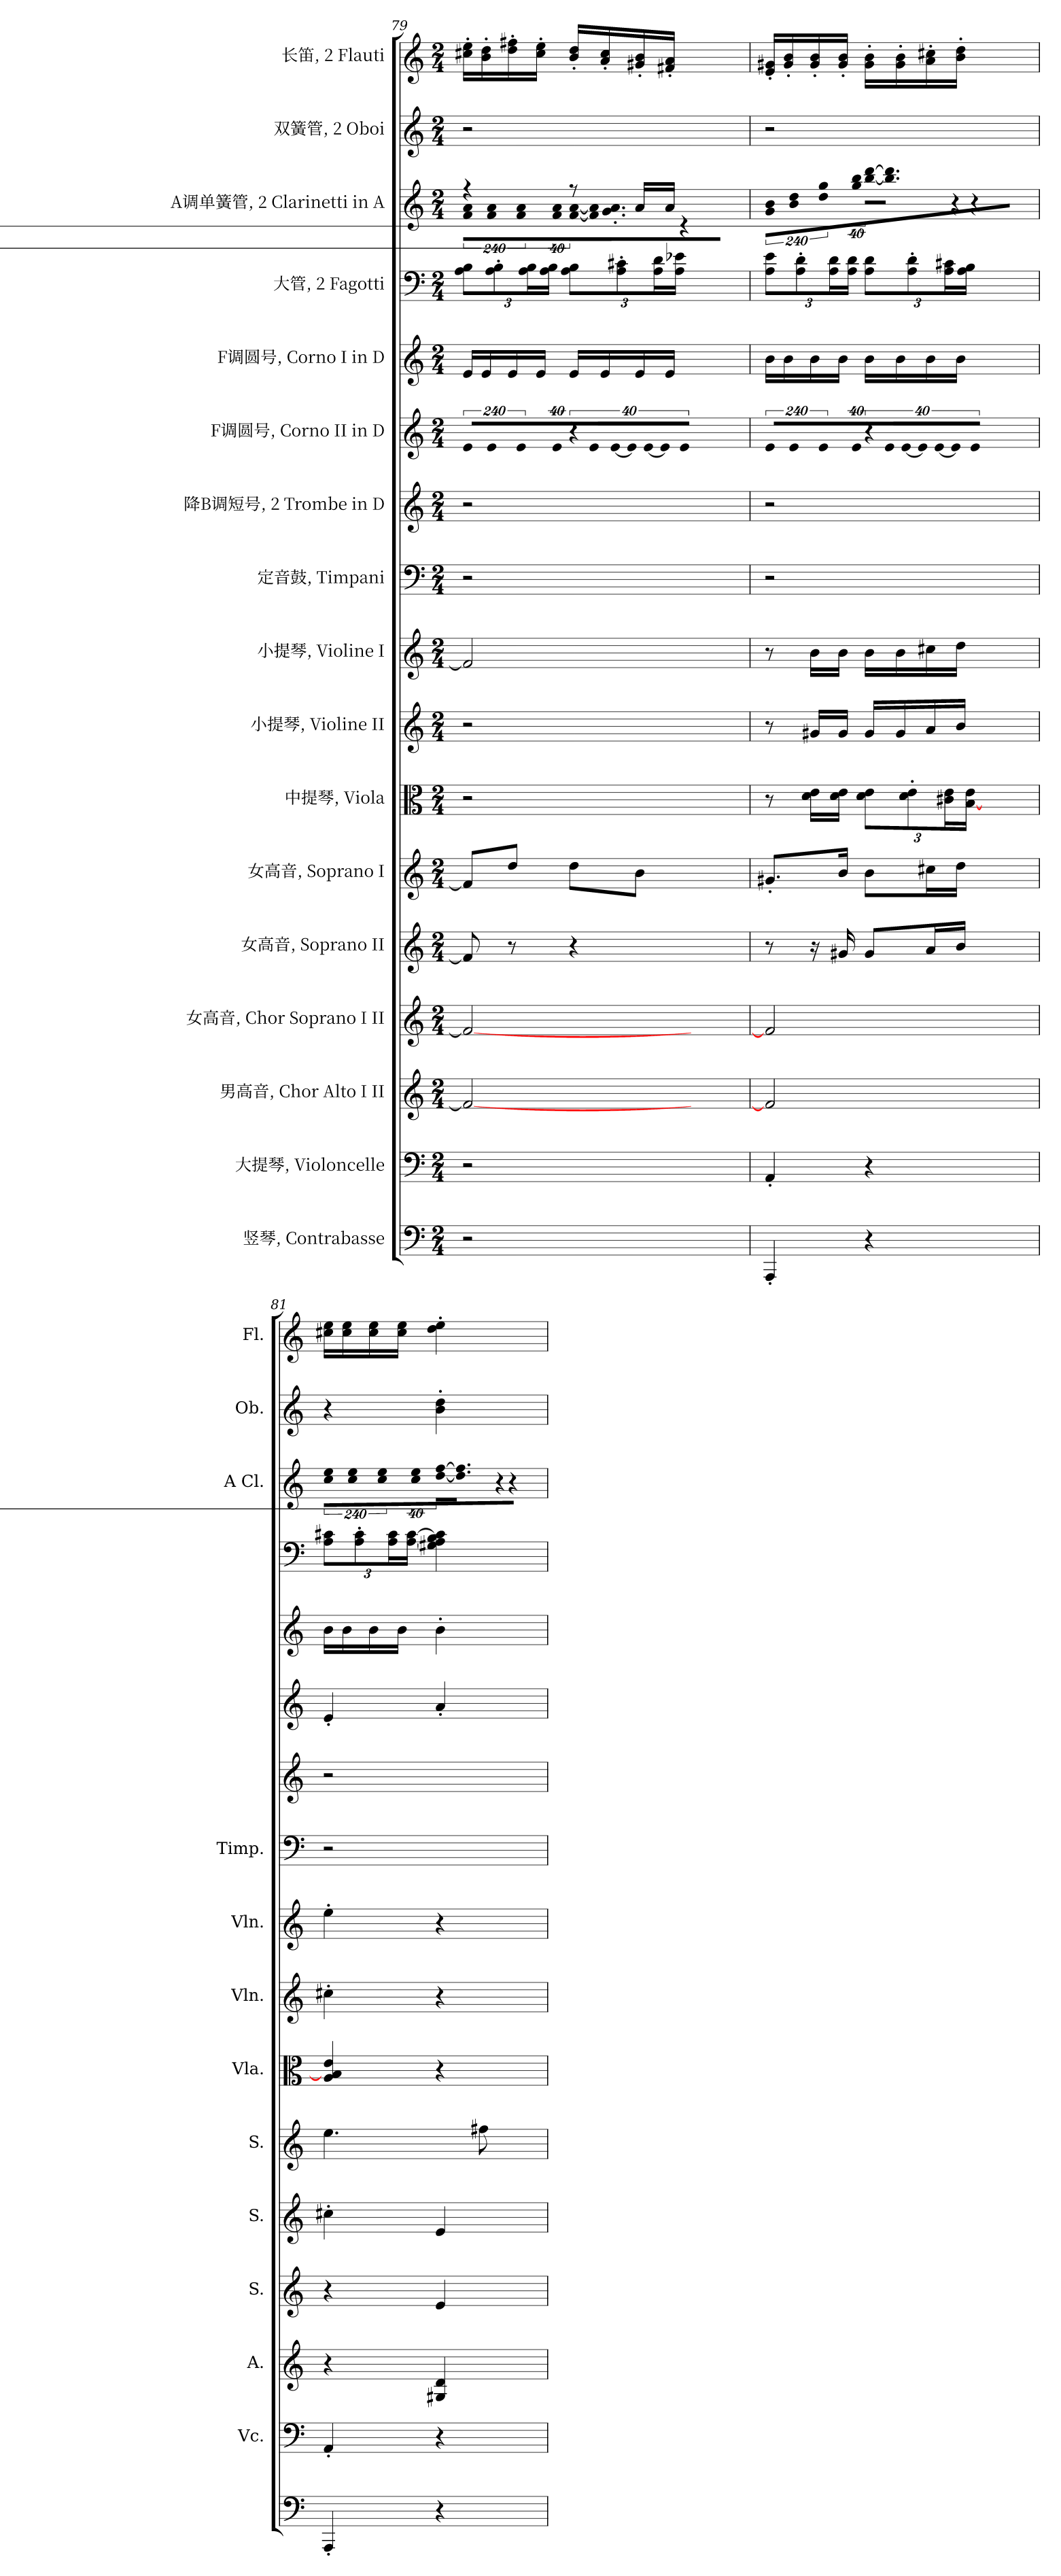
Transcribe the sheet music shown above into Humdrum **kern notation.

**kern	**kern	**kern	**kern	**kern	**kern	**kern	**kern	**kern	**kern	**kern	**kern	**kern	**kern	**kern	**kern	**kern
*part17	*part16	*part15	*part14	*part13	*part12	*part11	*part10	*part9	*part8	*part7	*part6	*part5	*part4	*part3	*part2	*part1
*staff17	*staff16	*staff15	*staff14	*staff13	*staff12	*staff11	*staff10	*staff9	*staff8	*staff7	*staff6	*staff5	*staff4	*staff3	*staff2	*staff1
*I"竖琴, Contrabasse	*I"大提琴, Violoncelle	*I"男高音, Chor Alto I II	*I"女高音, Chor Soprano I II	*I"女高音, Soprano II	*I"女高音, Soprano I	*I"中提琴, Viola	*I"小提琴, Violine II	*I"小提琴, Violine I	*I"定音鼓, Timpani	*I"降B调短号, 2 Trombe in D	*I"F调圆号, Corno II in D	*I"F调圆号, Corno I in D	*I"大管, 2 Fagotti	*I"A调单簧管, 2 Clarinetti in A	*I"双簧管, 2 Oboi	*I"长笛, 2 Flauti
*	*I'Vc.	*I'A.	*I'S.	*I'S.	*I'S.	*I'Vla.	*I'Vln.	*I'Vln.	*I'Timp.	*	*	*	*	*I'A Cl.	*I'Ob.	*I'Fl.
*clefF4	*clefF4	*clefG2	*clefG2	*clefG2	*clefG2	*clefC3	*clefG2	*clefG2	*clefF4	*clefG2	*clefG2	*clefG2	*clefF4	*clefG2	*clefG2	*clefG2
*	*	*	*	*	*	*	*	*	*	*ITrd1c2	*ITrd4c7	*ITrd4c7	*	*ITrd2c3	*	*
*k[]	*k[]	*k[]	*k[]	*k[]	*k[]	*k[]	*k[]	*k[]	*k[]	*k[b-e-]	*k[b-]	*k[b-]	*k[]	*k[f#c#g#]	*k[]	*k[]
*M2/4	*M2/4	*M2/4	*M2/4	*M2/4	*M2/4	*M2/4	*M2/4	*M2/4	*M2/4	*M2/4	*M2/4	*M2/4	*M2/4	*M2/4	*M2/4	*M2/4
*MM85	*MM85	*MM85	*MM85	*MM85	*MM85	*MM85	*MM85	*MM85	*MM85	*MM85	*MM85	*MM85	*MM85	*MM85	*MM85	*MM85
=79	=79	=79	=79	=79	=79	=79	=79	=79	=79	=79	=79	=79	=79	=79	=79	=79
!	!	!	!	!	!	!	!	!	!	!	!LO:N:vis=16	!	!	!	!	!
*	*	*	*	*	*	*	*	*	*	*	*	*	*Xbrackettup	*	*	*
*	*	*	*	*	*	*	*	*	*	*	*	*	*	*^	*	*
!	!	!	!	!	!	!	!	!	!	!	!	!	!	!	!LO:N:vis=16	!	!
2r	2r	2f#/_	2f#/_	8f#/]	8f#/L]	2r	2r	2f#/]	2r	2r	1920%137A/LL	16A/LL	12A\ 12B\L	4r	1920%137d\ 1920%137f#\LL	2r	16cc#X\' 16ee\'LL
.	.	.	.	.	.	.	.	.	.	.	.	16A/	.	.	.	.	16b\' 16dd\'
!	!	!	!	!	!	!	!	!	!	!	!LO:N:vis=16	!	!	!	!LO:N:vis=16	!	!
.	.	.	.	.	.	.	.	.	.	.	1920%137A/	.	.	.	1920%137d\ 1920%137f#\	.	.
.	.	.	.	.	.	.	.	.	.	.	.	.	12A\' 12B\'	.	.	.	.
.	.	.	.	8r	8dd/J	.	.	.	.	.	.	16A/	.	.	.	.	16dd\' 16ff#X\'
!	!	!	!	!	!	!	!	!	!	!	!LO:N:vis=16	!	!	!	!LO:N:vis=16	!	!
.	.	.	.	.	.	.	.	.	.	.	1920%137A/	.	.	.	1920%137d\ 1920%137f#\	.	.
.	.	.	.	.	.	.	.	.	.	.	.	.	24A\ 24B\L	.	.	.	.
.	.	.	.	.	.	.	.	.	.	.	.	16A/JJ	.	.	.	.	16cc#\' 16ee\'JJ
.	.	.	.	.	.	.	.	.	.	.	.	.	24A\ 24B\JJ	.	.	.	.
!	!	!	!	!	!	!	!	!	!	!	!LO:N:vis=32	!	!	!	!LO:N:vis=32	!	!
.	.	.	.	.	.	.	.	.	.	.	640%23A/JJk	.	.	.	640%23d\ 640%23f#\JJk	.	.
*	*	*	*	*	*	*	*	*	*	*	*	*	*	*	*	*	*MM90
!	!	!	!	!	!	!	!	!	!	!	!LO:N:vis=32	!	!	!	!LO:N:vis=32	!	!
.	.	.	.	4r	8dd\L	.	.	.	.	.	640%23r	16A/LL	12A\ 12B\L	8r	[640%23d\ [640%23f#\LLL	.	16b/' 16dd/'LL
!	!	!	!	!	!	!	!	!	!	!	!LO:N:vis=32	!	!	!	!LO:N:vis=32	!	!
.	.	.	.	.	.	.	.	.	.	.	640%23A/LLL	.	.	.	640%23d\] 640%23f#\]J	.	.
.	.	.	.	.	.	.	.	.	.	.	.	16A/	.	.	.	.	16a/' 16cc#/'
!	!	!	!	!	!	!	!	!	!	!	!LO:N:vis=32	!	!	!	!LO:N:vis=16.	!	!
.	.	.	.	.	.	.	.	.	.	.	[640%23A/	.	.	.	960%103e\' 960%103f#\'JJ	.	.
.	.	.	.	.	.	.	.	.	.	.	.	.	12A\' 12c#X\'	.	.	.	.
!	!	!	!	!	!	!	!	!	!	!	!LO:N:vis=32	!	!	!	!	!	!
.	.	.	.	.	.	.	.	.	.	.	640%23A/]	.	.	.	.	.	.
.	.	.	.	.	8b\J	.	.	.	.	.	.	16A/	.	16f#/LL	.	.	16g#X/' 16b/'
!	!	!	!	!	!	!	!	!	!	!	!LO:N:vis=32	!	!	!	!	!	!
.	.	.	.	.	.	.	.	.	.	.	[640%23A/	.	.	.	.	.	.
.	.	.	.	.	.	.	.	.	.	.	.	.	24A\ 24d\L	.	.	.	.
!	!	!	!	!	!	!	!	!	!	!	!	!	!	!	!LO:N:vis=16	!	!
.	.	.	.	.	.	.	.	.	.	.	.	.	.	.	1920%137r	.	.
!	!	!	!	!	!	!	!	!	!	!	!LO:N:vis=32	!	!	!	!	!	!
.	.	.	.	.	.	.	.	.	.	.	640%23A/]	.	.	.	.	.	.
.	.	.	.	.	.	.	.	.	.	.	.	16A/JJ	.	16f#/JJ	.	.	16f#X/' 16a/'JJ
.	.	.	.	.	.	.	.	.	.	.	.	.	24A\ 24e-X\JJ	.	.	.	.
!	!	!	!	!	!	!	!	!	!	!	!LO:N:vis=32	!	!	!	!	!	!
.	.	.	.	.	.	.	.	.	.	.	640%23A/JJJ	.	.	.	.	.	.
640ryy	640ryy	640ryy	640ryy	640ryy	640ryy	640ryy	640ryy	640ryy	640ryy	640ryy	.	640ryy	640ryy	960ryy	.	640ryy	640ryy
.	.	.	.	.	.	.	.	.	.	.	.	.	.	.	960ryy	.	.
.	.	.	.	.	.	.	.	.	.	.	.	.	.	1920ryy	.	.	.
*	*	*	*	*	*	*	*	*	*	*	*	*	*	*v	*v	*	*
!!LO:PB:g=z
=80	=80	=80	=80	=80	=80	=80	=80	=80	=80	=80	=80	=80	=80	=80	=80	=80
*	*	*	*	*	*	*	*	*	*	*	*	*	*	*	*	*MM85
!	!	!	!	!	!	!	!	!	!	!	!LO:N:vis=16	!	!	!LO:N:vis=16	!	!
4AAA'/	4AA'/	2f#/]	2f#/]	8r	8.g#X'/L	8r	8r	8r	2r	2r	1920%137A/LL	16e\LL	12A\ 12e\L	1920%137e\ 1920%137g#\LL	2r	16e/' 16g#X/'LL
.	.	.	.	.	.	.	.	.	.	.	.	16e\	.	.	.	16g#/' 16b/'
!	!	!	!	!	!	!	!	!	!	!	!LO:N:vis=16	!	!	!LO:N:vis=16	!	!
.	.	.	.	.	.	.	.	.	.	.	1920%137A/	.	.	1920%137g#\ 1920%137b\	.	.
.	.	.	.	.	.	.	.	.	.	.	.	.	12A\' 12d\'	.	.	.
.	.	.	.	16r	.	16d\ 16e\LL	16g#X/LL	16b\LL	.	.	.	16e\	.	.	.	16g#/' 16b/'
!	!	!	!	!	!	!	!	!	!	!	!LO:N:vis=16	!	!	!LO:N:vis=16	!	!
.	.	.	.	.	.	.	.	.	.	.	1920%137A/	.	.	1920%137b\ 1920%137ee\	.	.
.	.	.	.	.	.	.	.	.	.	.	.	.	24A\ 24d\L	.	.	.
.	.	.	.	16g#X/	16b/Jk	16d\ 16e\JJ	16g#/JJ	16b\JJ	.	.	.	16e\JJ	.	.	.	16g#/' 16b/'JJ
.	.	.	.	.	.	.	.	.	.	.	.	.	24A\ 24d\JJ	.	.	.
!	!	!	!	!	!	!	!	!	!	!	!LO:N:vis=32	!	!	!LO:N:vis=32	!	!
.	.	.	.	.	.	.	.	.	.	.	640%23A/JJk	.	.	640%23ee\ 640%23gg#\JJk	.	.
*	*	*	*	*	*	*Xbrackettup	*	*	*	*	*	*	*	*	*	*
*	*	*	*	*	*	*	*	*	*	*	*	*	*	*	*	*MM90
!	!	!	!	!	!	!	!	!	!	!	!LO:N:vis=32	!	!	!LO:N:vis=32	!	!
4r	4r	.	.	8g#/L	8b\L	12d\ 12e\L	16g#/LL	16b\LL	.	.	640%23r	16e\LL	12A\ 12d\L	[640%23gg#\ [640%23bb\KLL	.	16g#\' 16b\'LL
!	!	!	!	!	!	!	!	!	!	!	!LO:N:vis=32	!	!	!LO:N:vis=16.	!	!
.	.	.	.	.	.	.	.	.	.	.	640%23A/LLL	.	.	960%103gg#\] 960%103bb\]JJ	.	.
.	.	.	.	.	.	.	16g#/	16b\	.	.	.	16e\	.	.	.	16g#\' 16b\'
!	!	!	!	!	!	!	!	!	!	!	!LO:N:vis=32	!	!	!	!	!
.	.	.	.	.	.	.	.	.	.	.	[640%23A/	.	.	.	.	.
.	.	.	.	.	.	12d\' 12e\'	.	.	.	.	.	.	12A\' 12d\'	.	.	.
!	!	!	!	!	!	!	!	!	!	!	!LO:N:vis=32	!	!	!	!	!
.	.	.	.	.	.	.	.	.	.	.	640%23A/]	.	.	.	.	.
.	.	.	.	16a/L	16cc#X\L	.	16a/	16cc#X\	.	.	.	16e\	.	.	.	16a\' 16cc#X\'
!	!	!	!	!	!	!	!	!	!	!	!	!	!	!LO:N:vis=32	!	!
.	.	.	.	.	.	.	.	.	.	.	.	.	.	640%23r	.	.
!	!	!	!	!	!	!	!	!	!	!	!LO:N:vis=32	!	!	!	!	!
.	.	.	.	.	.	.	.	.	.	.	[640%23A/	.	.	.	.	.
.	.	.	.	.	.	24c#X\ 24e\L	.	.	.	.	.	.	24A\ 24c#X\L	.	.	.
!	!	!	!	!	!	!	!	!	!	!	!	!	!	!LO:N:vis=16	!	!
.	.	.	.	.	.	.	.	.	.	.	.	.	.	1920%137r	.	.
!	!	!	!	!	!	!	!	!	!	!	!LO:N:vis=32	!	!	!	!	!
.	.	.	.	.	.	.	.	.	.	.	640%23A/]	.	.	.	.	.
.	.	.	.	16b/JJ	16dd\JJ	.	16b/JJ	16dd\JJ	.	.	.	16e\JJ	.	.	.	16b\' 16dd\'JJ
.	.	.	.	.	.	[24B\ 24e\JJ	.	.	.	.	.	.	24A\ 24B\JJ	.	.	.
!	!	!	!	!	!	!	!	!	!	!	!LO:N:vis=32	!	!	!	!	!
.	.	.	.	.	.	.	.	.	.	.	640%23A/JJJ	.	.	.	.	.
640ryy	640ryy	640ryy	640ryy	640ryy	640ryy	640ryy	640ryy	640ryy	640ryy	640ryy	.	640ryy	640ryy	.	640ryy	640ryy
.	.	.	.	.	.	.	.	.	.	.	.	.	.	960ryy	.	.
=81	=81	=81	=81	=81	=81	=81	=81	=81	=81	=81	=81	=81	=81	=81	=81	=81
*	*	*	*	*	*	*	*	*	*	*	*	*	*	*	*	*MM85
!	!	!	!	!	!	!	!	!	!	!	!	!	!	!LO:N:vis=16	!	!
4AAA'/	4AA'/	4r	4r	4cc#X'\	4.ee\	4A/ 4B/] 4e/	4cc#X'\	4ee'\	2r	2r	4A'/	16e\LL	12A\ 12c#X\L	1920%137a\ 1920%137cc#\LL	4r	16cc#X\ 16ee\LL
.	.	.	.	.	.	.	.	.	.	.	.	16e\	.	.	.	16cc#\ 16ee\
!	!	!	!	!	!	!	!	!	!	!	!	!	!	!LO:N:vis=16	!	!
.	.	.	.	.	.	.	.	.	.	.	.	.	.	1920%137a\ 1920%137cc#\	.	.
.	.	.	.	.	.	.	.	.	.	.	.	.	12A\' 12c#\'	.	.	.
.	.	.	.	.	.	.	.	.	.	.	.	16e\	.	.	.	16cc#\ 16ee\
!	!	!	!	!	!	!	!	!	!	!	!	!	!	!LO:N:vis=16	!	!
.	.	.	.	.	.	.	.	.	.	.	.	.	.	1920%137a\ 1920%137cc#\	.	.
.	.	.	.	.	.	.	.	.	.	.	.	.	24A\ 24c#\L	.	.	.
.	.	.	.	.	.	.	.	.	.	.	.	16e\JJ	.	.	.	16cc#\ 16ee\JJ
.	.	.	.	.	.	.	.	.	.	.	.	.	[24A\ [24c#\JJ	.	.	.
!	!	!	!	!	!	!	!	!	!	!	!	!	!	!LO:N:vis=32	!	!
.	.	.	.	.	.	.	.	.	.	.	.	.	.	640%23a\ 640%23cc#\JJk	.	.
*	*	*	*	*	*	*	*	*	*	*	*	*	*	*	*	*MM90
!	!	!	!	!	!	!	!	!	!	!	!	!	!	!LO:N:vis=32	!	!
4r	4r	4G#X/ 4d/	4e/	4e/	.	4r	4r	4r	.	.	4d'/	4e'\	4G#X\ 4A\] 4B\ 4c#\]	[640%23b\ [640%23dd\KLL	4b\' 4dd\'	4dd\' 4ee\'
!	!	!	!	!	!	!	!	!	!	!	!	!	!	!LO:N:vis=16.	!	!
.	.	.	.	.	.	.	.	.	.	.	.	.	.	960%103b\] 960%103dd\]JJ	.	.
.	.	.	.	.	8ff#X\	.	.	.	.	.	.	.	.	.	.	.
!	!	!	!	!	!	!	!	!	!	!	!	!	!	!LO:N:vis=32	!	!
.	.	.	.	.	.	.	.	.	.	.	.	.	.	640%23r	.	.
!	!	!	!	!	!	!	!	!	!	!	!	!	!	!LO:N:vis=16	!	!
.	.	.	.	.	.	.	.	.	.	.	.	.	.	1920%137r	.	.
1920ryy	1920ryy	1920ryy	1920ryy	1920ryy	1920ryy	1920ryy	1920ryy	1920ryy	1920ryy	1920ryy	1920ryy	1920ryy	1920ryy	.	1920ryy	1920ryy
=	=	=	=	=	=	=	=	=	=	=	=	=	=	=	=	=
*-	*-	*-	*-	*-	*-	*-	*-	*-	*-	*-	*-	*-	*-	*-	*-	*-
